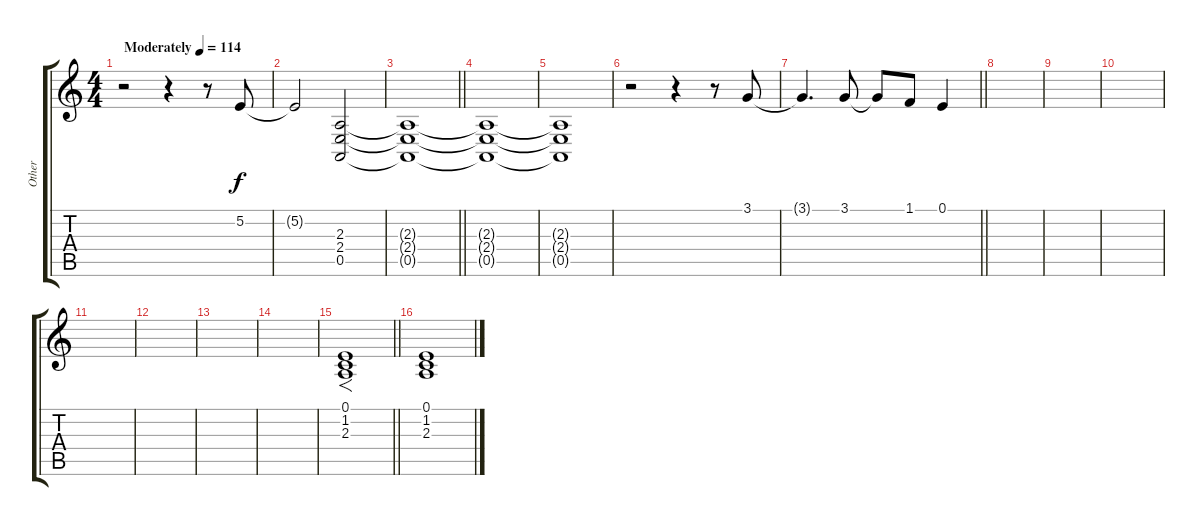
\track ("Other" "Other") {instrument lead1square}
\staff {score tabs}
\tuning (E4 B3 G3 D3 A2 E2) {hide}
\ts (4 4)
\tempo (114 "Moderately")
\clef g2
\ks c
r.2{dy f instrument lead1square} r.4 r.8 5.2.8 |
5.2{t}.2 (2.3 2.4 0.5).2 |
\barLineRight lightlight
(2.3{t} 2.4{t} 0.5{t}).1 |
(2.3{t} 2.4{t} 0.5{t}).1 |
(2.3{t} 2.4{t} 0.5{t}).1 |
r.2 r.4 r.8 3.1.8 |
\barLineRight lightlight
3.1{t}.4{d} 3.1.8 3.1{t}.8 1.1.8 0.1.4 |
|
|
|
|
|
|
|
\barLineRight lightlight
(0.1 1.2 2.3).1{f} |
(0.1 1.2 2.3).1
